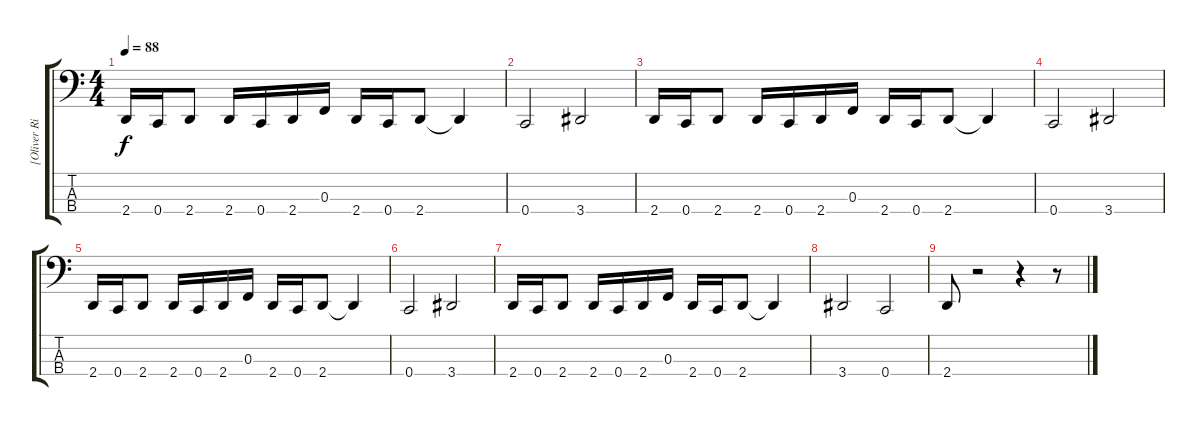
\track ("[Oliver Riedel]  Bass" "[Oliver Ri") {instrument electricbassfinger}
\staff {score tabs}
\tuning (Eb2 Bb1 F1 C1) {hide}
\ts (4 4)
\tempo 88
\clef f4
\ks c
2.4.16{dy f} 0.4.16 2.4.8 2.4.16 0.4.16 2.4.16 0.3.16 2.4.16 0.4.16 2.4.8 2.4{t}.4 |
0.4.2 3.4.2 |
2.4.16 0.4.16 2.4.8 2.4.16 0.4.16 2.4.16 0.3.16 2.4.16 0.4.16 2.4.8 2.4{t}.4 |
0.4.2 3.4.2 |
2.4.16 0.4.16 2.4.8 2.4.16 0.4.16 2.4.16 0.3.16 2.4.16 0.4.16 2.4.8 2.4{t}.4 |
0.4.2 3.4.2 |
2.4.16 0.4.16 2.4.8 2.4.16 0.4.16 2.4.16 0.3.16 2.4.16 0.4.16 2.4.8 2.4{t}.4 |
3.4.2 0.4.2 |
2.4.8 r.2 r.4 r.8
